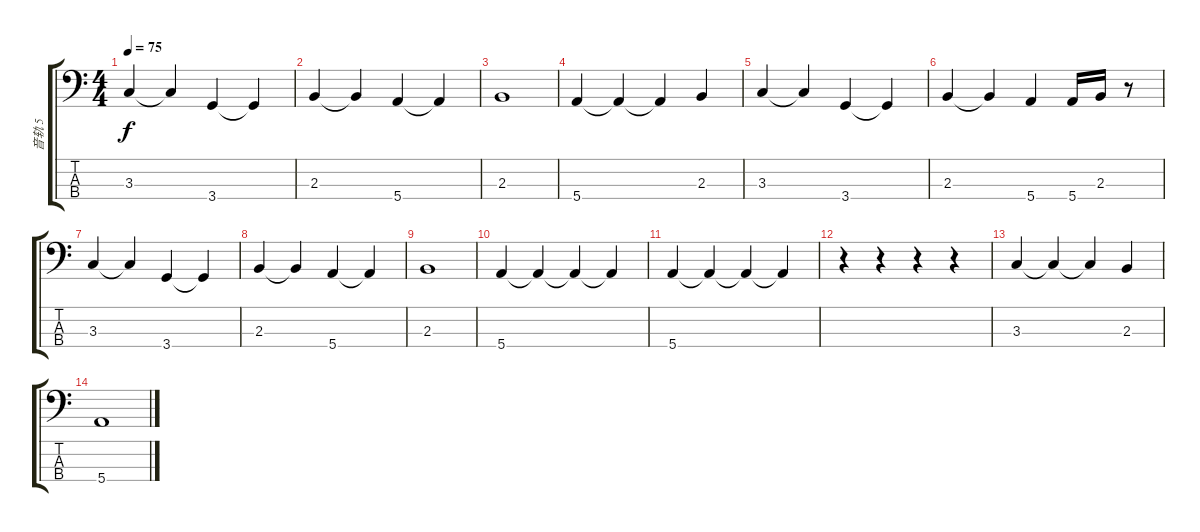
\track ("音轨 5" "音轨 5") {instrument electricbassfinger}
\staff {score tabs}
\tuning (G2 D2 A1 E1) {hide}
\ts (4 4)
\tempo 75
\clef f4
\ks c
3.3.4{dy f} 3.3{t}.4 3.4.4 3.4{t}.4 |
2.3.4 2.3{t}.4 5.4.4 5.4{t}.4 |
2.3.1 |
5.4.4 5.4{t}.4 5.4{t}.4 2.3.4 |
3.3.4 3.3{t}.4 3.4.4 3.4{t}.4 |
2.3.4 2.3{t}.4 5.4.4 5.4.16 2.3.16 r.8 |
3.3.4 3.3{t}.4 3.4.4 3.4{t}.4 |
2.3.4 2.3{t}.4 5.4.4 5.4{t}.4 |
2.3.1 |
5.4.4 5.4{t}.4 5.4{t}.4 5.4{t}.4 |
5.4.4 5.4{t}.4 5.4{t}.4 5.4{t}.4 |
r.4 r.4 r.4 r.4 |
3.3.4 3.3{t}.4 3.3{t}.4 2.3.4 |
5.4.1
